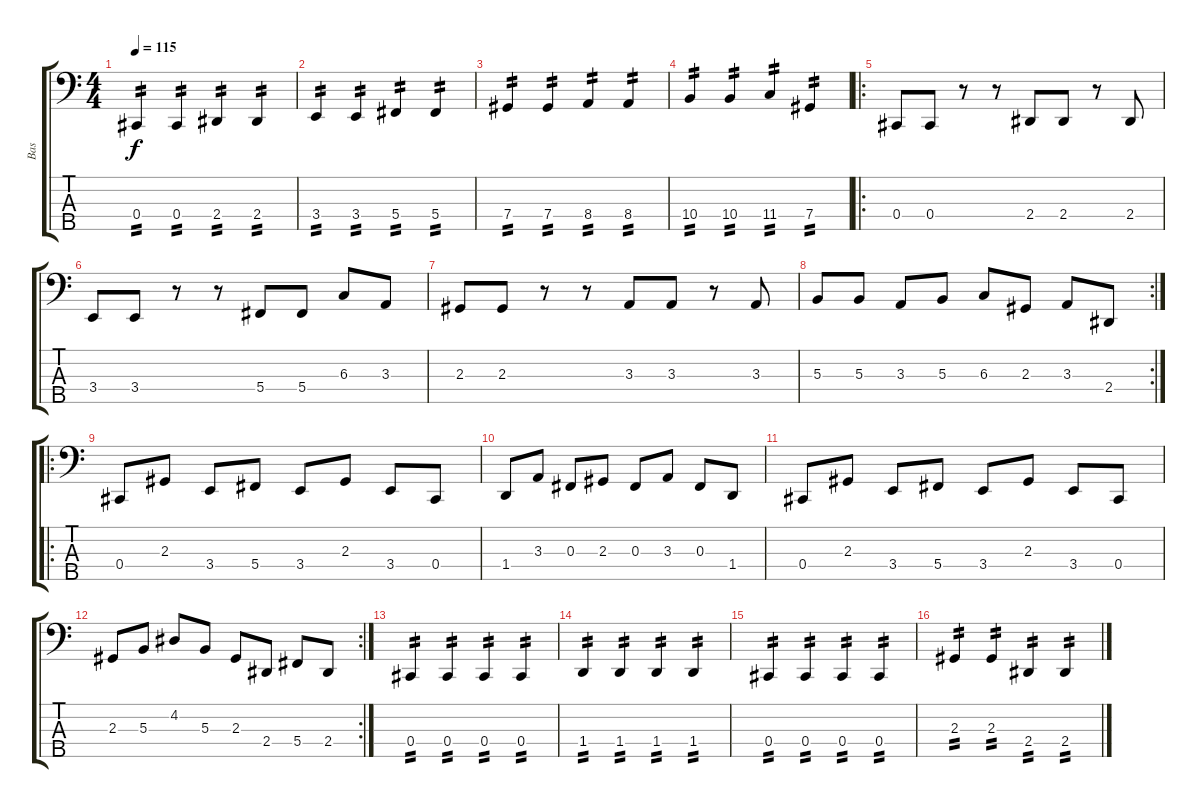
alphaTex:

\track ("Bas" "Bas") {instrument electricbassfinger}
\staff {score tabs}
\tuning (E2 B1 Gb1 Db1 Ab0) {hide}
\ts (4 4)
\tempo 115
\clef f4
\ks c
0.4.4{tp 2 dy f} 0.4.4{tp 2} 2.4.4{tp 2} 2.4.4{tp 2} |
3.4.4{tp 2} 3.4.4{tp 2} 5.4.4{tp 2} 5.4.4{tp 2} |
7.4.4{tp 2} 7.4.4{tp 2} 8.4.4{tp 2} 8.4.4{tp 2} |
10.4.4{tp 2} 10.4.4{tp 2} 11.4.4{tp 2} 7.4.4{tp 2} |
\ro
0.4.8 0.4.8 r.8 r.8 2.4.8 2.4.8 r.8 2.4.8 |
3.4.8 3.4.8 r.8 r.8 5.4.8 5.4.8 6.3.8 3.3.8 |
2.3.8 2.3.8 r.8 r.8 3.3.8 3.3.8 r.8 3.3.8 |
\rc 2
5.3.8 5.3.8 3.3.8 5.3.8 6.3.8 2.3.8 3.3.8 2.4.8 |
\ro
0.4.8 2.3.8 3.4.8 5.4.8 3.4.8 2.3.8 3.4.8 0.4.8 |
1.4.8 3.3.8 0.3.8 2.3.8 0.3.8 3.3.8 0.3.8 1.4.8 |
0.4.8 2.3.8 3.4.8 5.4.8 3.4.8 2.3.8 3.4.8 0.4.8 |
\rc 2
2.3.8 5.3.8 4.2.8 5.3.8 2.3.8 2.4.8 5.4.8 2.4.8 |
0.4.4{tp 2} 0.4.4{tp 2} 0.4.4{tp 2} 0.4.4{tp 2} |
1.4.4{tp 2} 1.4.4{tp 2} 1.4.4{tp 2} 1.4.4{tp 2} |
0.4.4{tp 2} 0.4.4{tp 2} 0.4.4{tp 2} 0.4.4{tp 2} |
2.3.4{tp 2} 2.3.4{tp 2} 2.4.4{tp 2} 2.4.4{tp 2}
